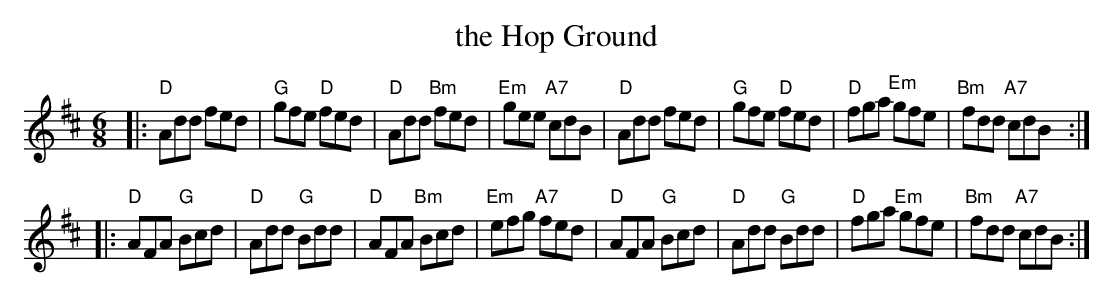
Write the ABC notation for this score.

X:1
T: the Hop Ground
M: 6/8
L: 1/8
K: D
|: "D"Add fed | "G"gfe "D"fed | "D"Add "Bm"fed | "Em"gee "A7"cdB \
|  "D"Add fed | "G"gfe "D"fed | "D"fga "Em"gfe | "Bm"fdd "A7"cdB :|
|: "D"AFA "G"Bcd | "D"Add "G"Bdd | "D"AFA "Bm"Bcd | "Em"efg "A7"fed \
|  "D"AFA "G"Bcd | "D"Add "G"Bdd | "D"fga "Em"gfe | "Bm"fdd "A7"cdB :|
